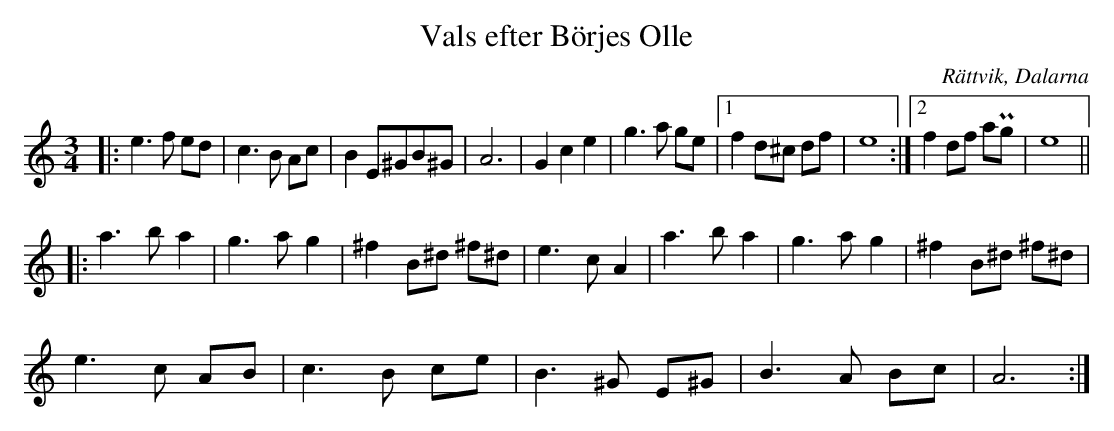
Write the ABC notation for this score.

X:1
T:Vals efter Börjes Olle
O:Rättvik, Dalarna
M:3/4
L:1/8
K:Am
|: e3 f ed | c3 B Ac | B2 E^GB^G | A6 | G2 c2 e2 | g3 a ge |1 f2 d^c df | e8 :|2 f2 df aPg | e8 ||
|: a3 b a2 | g3 a g2 | ^f2 B^d ^f^d | e3 c A2 | a3 b a2 | g3 a g2 | ^f2 B^d ^f^d |
 e3 c AB | c3 B ce | B3 ^G E^G | B3 A Bc | A6 :|
